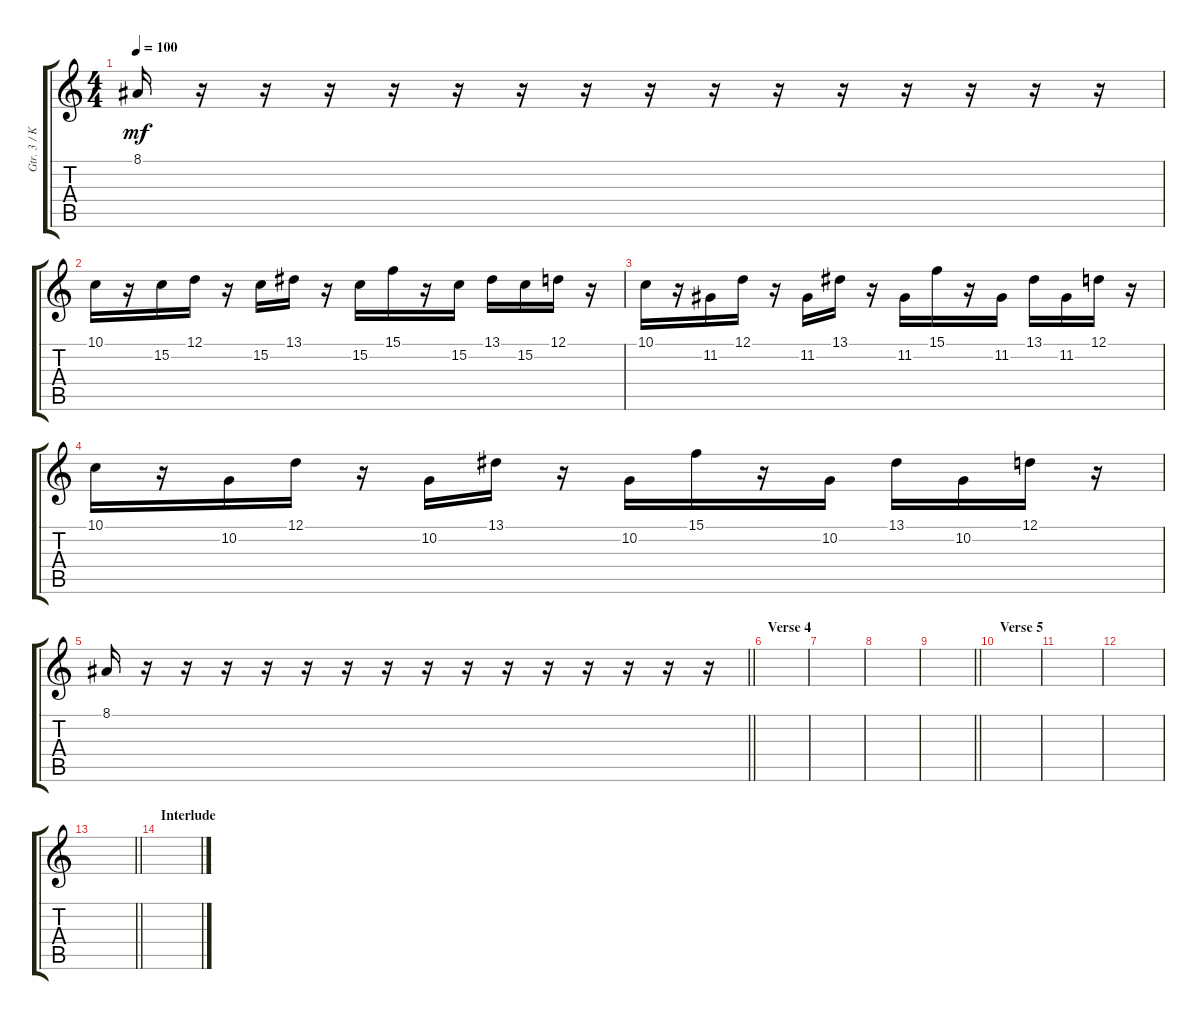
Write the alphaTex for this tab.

\track ("Gtr. 3 / Keyboards" "Gtr. 3 / K") {instrument recorder}
\staff {score tabs}
\tuning (D4 A3 F3 C3 G2 C2) {hide}
\ts (4 4)
\tempo 100
\clef g2
\ks c
8.1.16{dy mf} r.16 r.16 r.16 r.16 r.16 r.16 r.16 r.16 r.16 r.16 r.16 r.16 r.16 r.16 r.16 |
10.1.16 r.16 15.2.16 12.1.16 r.16 15.2.16 13.1.16 r.16 15.2.16 15.1.16 r.16 15.2.16 13.1.16 15.2.16 12.1.16 r.16 |
10.1.16 r.16 11.2.16 12.1.16 r.16 11.2.16 13.1.16 r.16 11.2.16 15.1.16 r.16 11.2.16 13.1.16 11.2.16 12.1.16 r.16 |
10.1.16 r.16 10.2.16 12.1.16 r.16 10.2.16 13.1.16 r.16 10.2.16 15.1.16 r.16 10.2.16 13.1.16 10.2.16 12.1.16 r.16 |
\barLineRight lightlight
8.1.16 r.16 r.16 r.16 r.16 r.16 r.16 r.16 r.16 r.16 r.16 r.16 r.16 r.16 r.16 r.16 |
\section ("" "Verse 4")
|
|
|
\barLineRight lightlight
|
\section ("" "Verse 5")
|
|
|
\barLineRight lightlight
|
\section ("" "Interlude")
